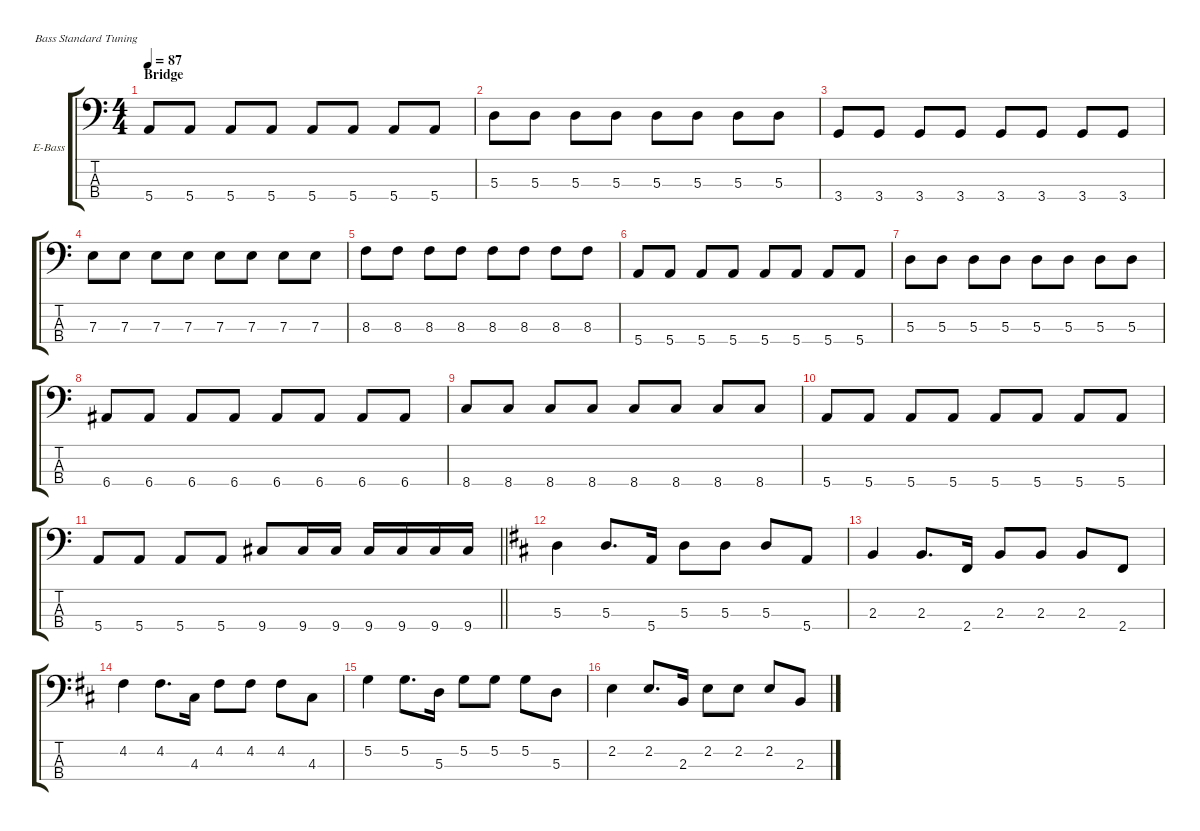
\hideDynamics
\bracketExtendMode groupsimilarinstruments
\firstSystemTrackNameOrientation horizontal
\otherSystemsTrackNameOrientation horizontal
\track ("Electric Bass" "E-Bass") {multiBarRest instrument electricbassfinger}
\staff {score tabs}
\tuning (G2 D2 A1 E1)
\ts (4 4)
\section ("" "Bridge")
\tempo 87
\clef f4
\ks c
5.4.8{dy mf} 5.4.8 5.4.8 5.4.8 5.4.8 5.4.8 5.4.8 5.4.8 |
5.3.8 5.3.8 5.3.8 5.3.8 5.3.8 5.3.8 5.3.8 5.3.8 |
3.4.8 3.4.8 3.4.8 3.4.8 3.4.8 3.4.8 3.4.8 3.4.8 |
7.3.8 7.3.8 7.3.8 7.3.8 7.3.8 7.3.8 7.3.8 7.3.8 |
8.3.8 8.3.8 8.3.8 8.3.8 8.3.8 8.3.8 8.3.8 8.3.8 |
5.4.8 5.4.8 5.4.8 5.4.8 5.4.8 5.4.8 5.4.8 5.4.8 |
5.3.8 5.3.8 5.3.8 5.3.8 5.3.8 5.3.8 5.3.8 5.3.8 |
6.4.8 6.4.8 6.4.8 6.4.8 6.4.8 6.4.8 6.4.8 6.4.8 |
8.4.8 8.4.8 8.4.8 8.4.8 8.4.8 8.4.8 8.4.8 8.4.8 |
5.4.8 5.4.8 5.4.8 5.4.8 5.4.8 5.4.8 5.4.8 5.4.8 |
\barLineRight lightlight
5.4.8 5.4.8 5.4.8 5.4.8 9.4.8 9.4.16 9.4.16 9.4.16 9.4.16 9.4.16 9.4.16 |
\ks d
5.3.4 5.3.8{d} 5.4.16 5.3.8 5.3.8 5.3.8 5.4.8 |
2.3.4 2.3.8{d} 2.4.16 2.3.8 2.3.8 2.3.8 2.4.8 |
4.2.4 4.2.8{d} 4.3.16 4.2.8 4.2.8 4.2.8 4.3.8 |
5.2.4 5.2.8{d} 5.3.16 5.2.8 5.2.8 5.2.8 5.3.8 |
2.2.4 2.2.8{d} 2.3.16 2.2.8 2.2.8 2.2.8 2.3.8
